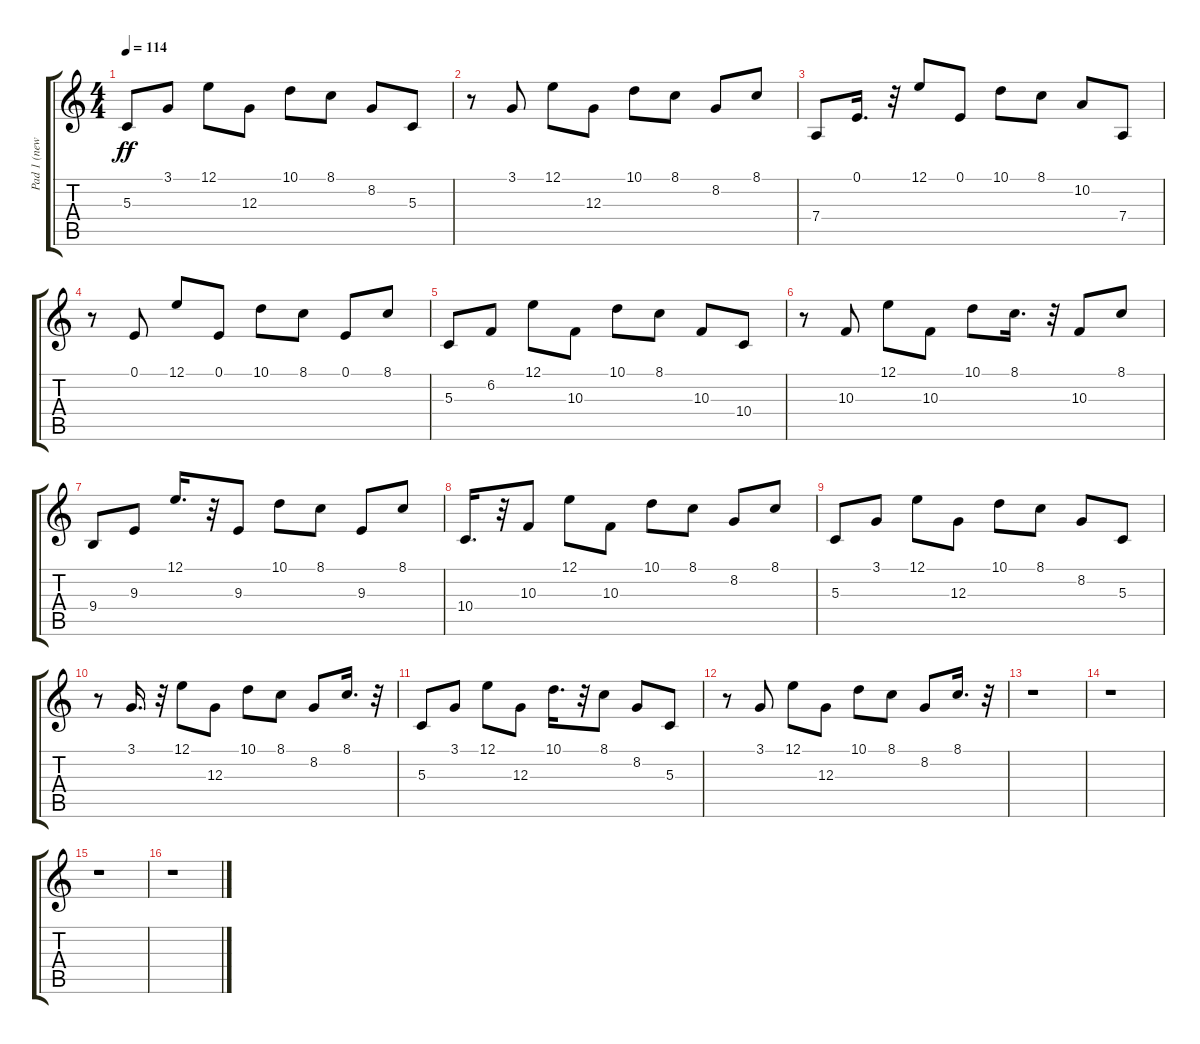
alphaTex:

\track ("Pad 1 (new age)" "Pad 1 (new") {instrument pad1newage}
\staff {score tabs}
\tuning (E4 B3 G3 D3 A2 E2) {hide}
\ts (4 4)
\tempo 114
\clef g2
\ks c
5.3.8{dy ff} 3.1.8 12.1.8 12.3.8 10.1.8 8.1.8 8.2.8 5.3.8 |
r.8 3.1.8 12.1.8 12.3.8 10.1.8 8.1.8 8.2.8 8.1.8 |
7.4.8 0.1.16{d} r.32 12.1.8 0.1.8 10.1.8 8.1.8 10.2.8 7.4.8 |
r.8 0.1.8 12.1.8 0.1.8 10.1.8 8.1.8 0.1.8 8.1.8 |
5.3.8 6.2.8 12.1.8 10.3.8 10.1.8 8.1.8 10.3.8 10.4.8 |
r.8 10.3.8 12.1.8 10.3.8 10.1.8 8.1.16{d} r.32 10.3.8 8.1.8 |
9.4.8 9.3.8 12.1.16{d} r.32 9.3.8 10.1.8 8.1.8 9.3.8 8.1.8 |
10.4.16{d} r.32 10.3.8 12.1.8 10.3.8 10.1.8 8.1.8 8.2.8 8.1.8 |
5.3.8 3.1.8 12.1.8 12.3.8 10.1.8 8.1.8 8.2.8 5.3.8 |
r.8 3.1.16{d} r.32 12.1.8 12.3.8 10.1.8 8.1.8 8.2.8 8.1.16{d} r.32 |
5.3.8 3.1.8 12.1.8 12.3.8 10.1.16{d} r.32 8.1.8 8.2.8 5.3.8 |
r.8 3.1.8 12.1.8 12.3.8 10.1.8 8.1.8 8.2.8 8.1.16{d} r.32 |
r.1 |
r.1 |
r.1 |
r.1
